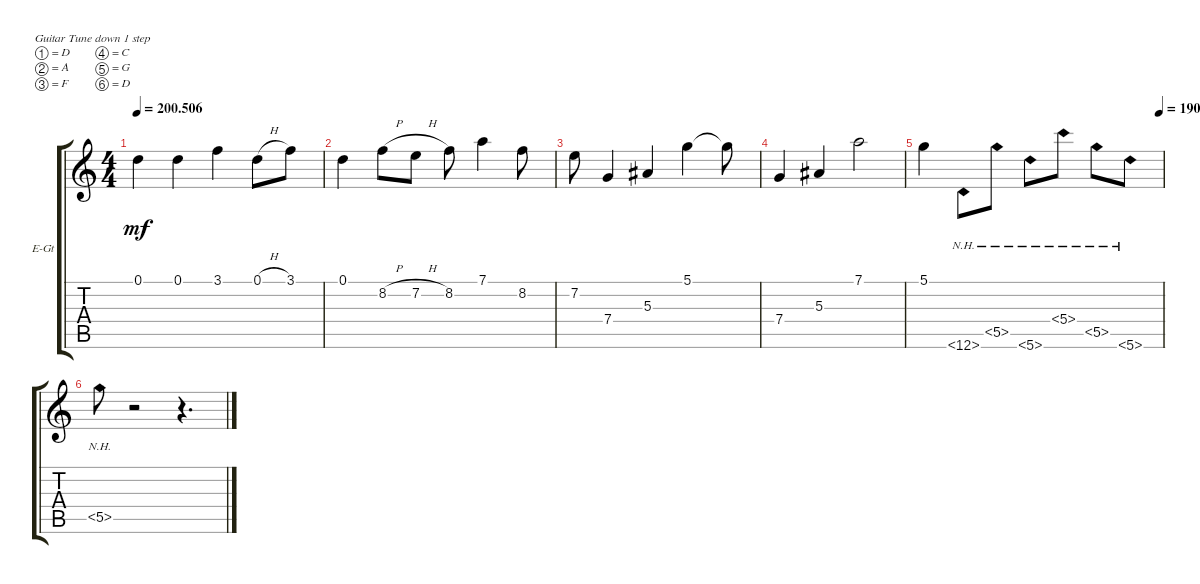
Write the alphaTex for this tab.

\defaultSystemsLayout 4
\bracketExtendMode groupsimilarinstruments
\firstSystemTrackNameOrientation horizontal
\otherSystemsTrackNameOrientation horizontal
\track ("Electric Guitar" "E-Gt") {instrument electricguitarclean}
\staff {score tabs}
\tuning (D4 A3 F3 C3 G2 D2)
\ts (4 4)
\tempo
200.506
\accidentals auto
\clef g2
\ottava regular
\simile none
\ks c
0.1.4{dy mf} 0.1.4 3.1.4 0.1{h}.8 3.1.8 |
0.1.4 8.2{h}.8 7.2{h}.8 8.2.8 7.1.4 8.2.8 |
7.2.8 7.4.4 5.3.4 5.1.4 5.1{t}.8 |
7.4.4 5.3.4 7.1.2 |
\tempo (190 0.9875)
5.1.4 12.6{nh}.8 5.5{nh}.8 5.6{nh}.8 5.4{nh}.8 5.5{nh}.8 5.6{nh}.8 |
5.5{nh}.8 r.2 r.4{d}
